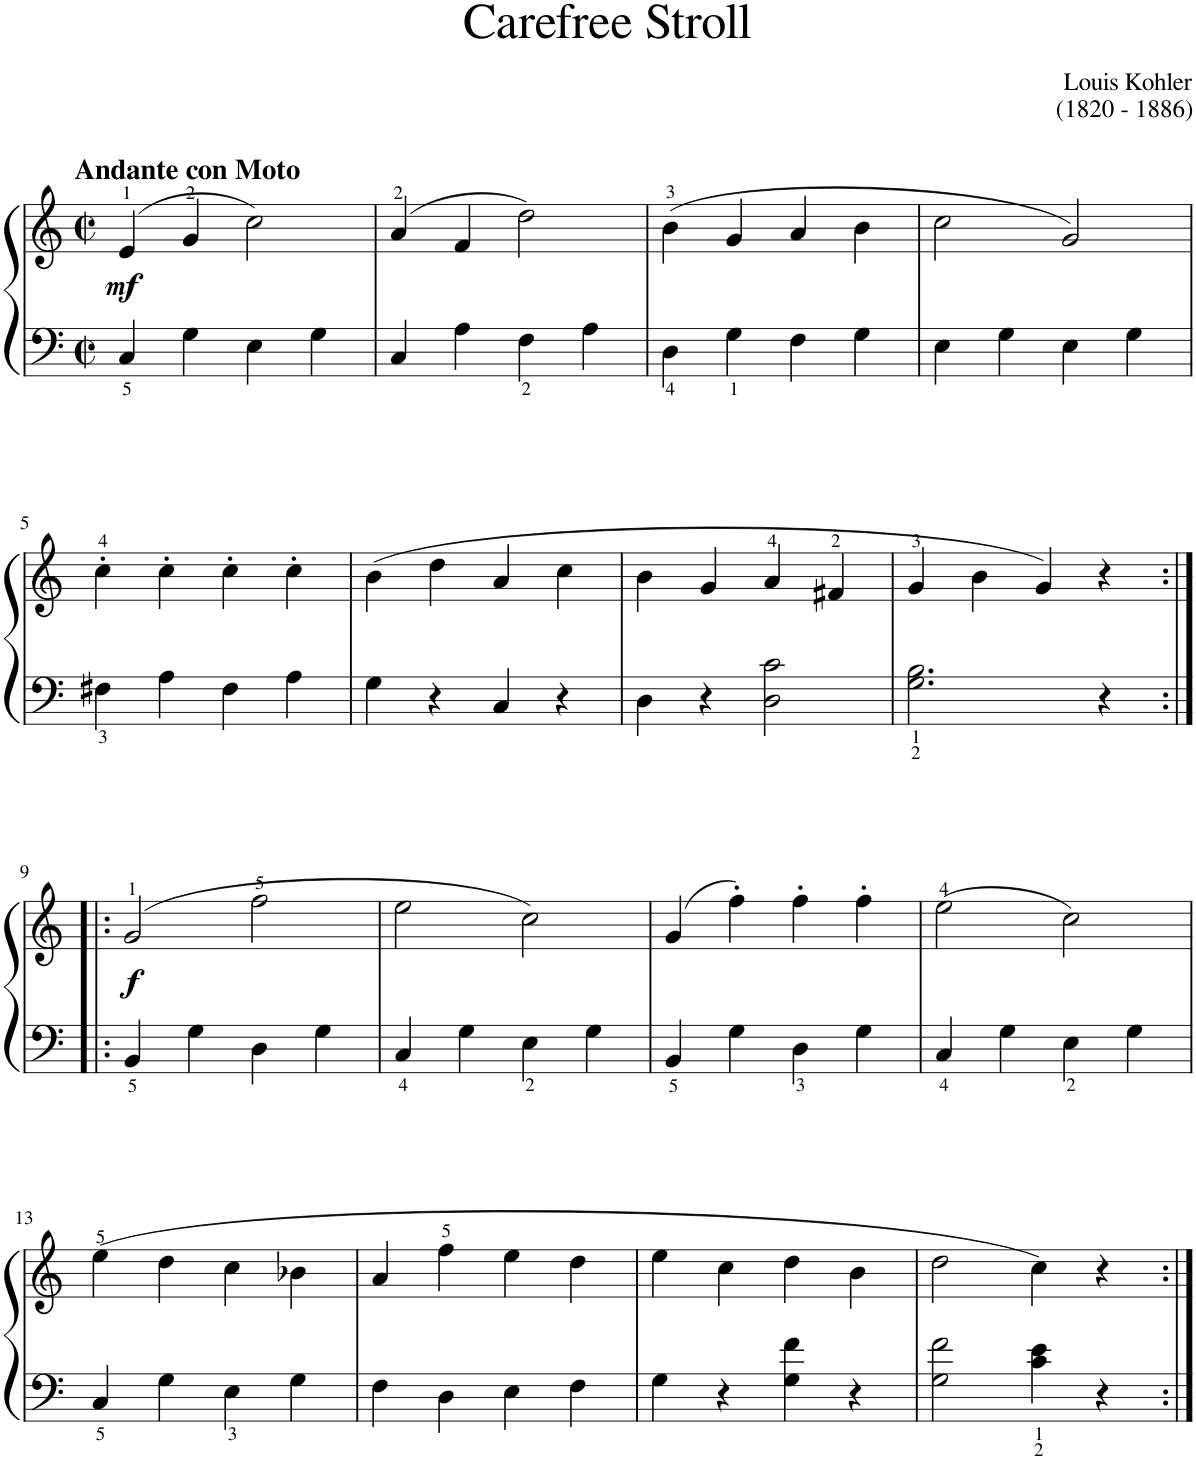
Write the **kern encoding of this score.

**kern	**kern	**dynam
*part1	*part1	*part1
*staff2	*staff1	*staff1/2
*I"Piano	*	*
*I'Pno	*	*
*clefF4	*clefG2	*
*k[]	*k[]	*
*M4/4	*M4/4	*
*met(c|)	*met(c|)	*
=1	=1	=1
!	!LO:TX:a:B:t=Andante con Moto	!
!	!	!LO:DY:b
4C/	(4e/	mf
4G\	4g/	.
4E\	2cc\)	.
4G\	.	.
=2	=2	=2
4C/	(4a/	.
4A\	4f/	.
4F\	2dd\)	.
4A\	.	.
=3	=3	=3
4D\	(4b\	.
4G\	4g/	.
4F\	4a/	.
4G\	4b\	.
=4	=4	=4
4E\	2cc\	.
4G\	.	.
4E\	2g/)	.
4G\	.	.
!!LO:LB:g=z
=5	=5	=5
4F#X\	4cc'\	.
4A\	4cc'\	.
4F#\	4cc'\	.
4A\	4cc'\	.
=6	=6	=6
4G\	(4b\	.
4r	4dd\	.
4C/	4a/	.
4r	4cc\	.
=7	=7	=7
4D\	4b\	.
4r	4g/	.
2D\ 2c\	4a/	.
.	4f#X/	.
=8	=8	=8
2.G\ 2.B\	4g/	.
.	4b\	.
.	4g/)	.
4r	4r	.
!!LO:LB:g=z
=9:|!|:	=9:|!|:	=9:|!|:
!	!	!LO:DY:b
4BB/	(2g/	f
4G\	.	.
4D\	2ff\	.
4G\	.	.
=10	=10	=10
4C/	2ee\	.
4G\	.	.
4E\	2cc\)	.
4G\	.	.
=11	=11	=11
4BB/	(4g/	.
4G\	4ff'\)	.
4D\	4ff'\	.
4G\	4ff'\	.
=12	=12	=12
4C/	(2ee\	.
4G\	.	.
4E\	2cc\)	.
4G\	.	.
!!LO:LB:g=z
=13	=13	=13
4C/	(4ee\	.
4G\	4dd\	.
4E\	4cc\	.
4G\	4b-X\	.
=14	=14	=14
4F\	4a/	.
4D\	4ff\	.
4E\	4ee\	.
4F\	4dd\	.
=15	=15	=15
4G\	4ee\	.
4r	4cc\	.
4G\ 4f\	4dd\	.
4r	4b\	.
=16	=16	=16
2G\ 2f\	2dd\	.
4c\ 4e\	4cc\)	.
4r	4r	.
=:|!	=:|!	=:|!
*-	*-	*-
